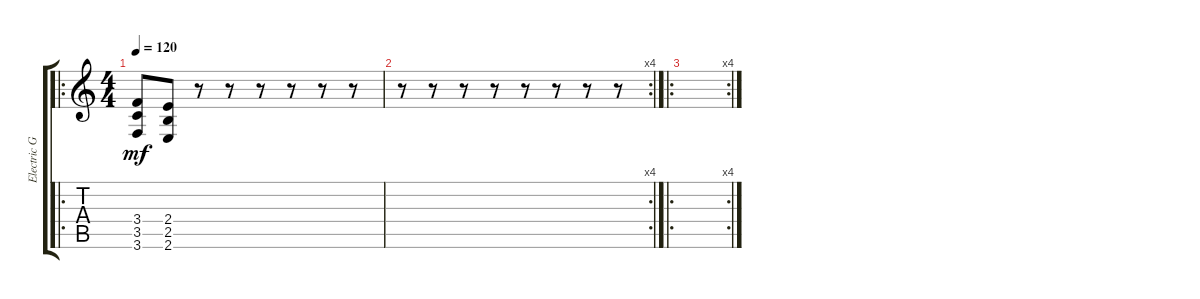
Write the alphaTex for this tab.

\track ("Electric Guitar" "Electric G") {instrument distortionguitar}
\staff {score tabs}
\tuning (E4 B3 G3 D3 A2 D2) {hide}
\ro
\ts (4 4)
\tempo 120
\clef g2
\ks c
(3.4 3.5 3.6).8{dy mf instrument distortionguitar} (2.4 2.5 2.6).8 r.8 r.8 r.8 r.8 r.8 r.8 |
\rc 4
r.8 r.8 r.8 r.8 r.8 r.8 r.8 r.8 |
\ro
\rc 4
